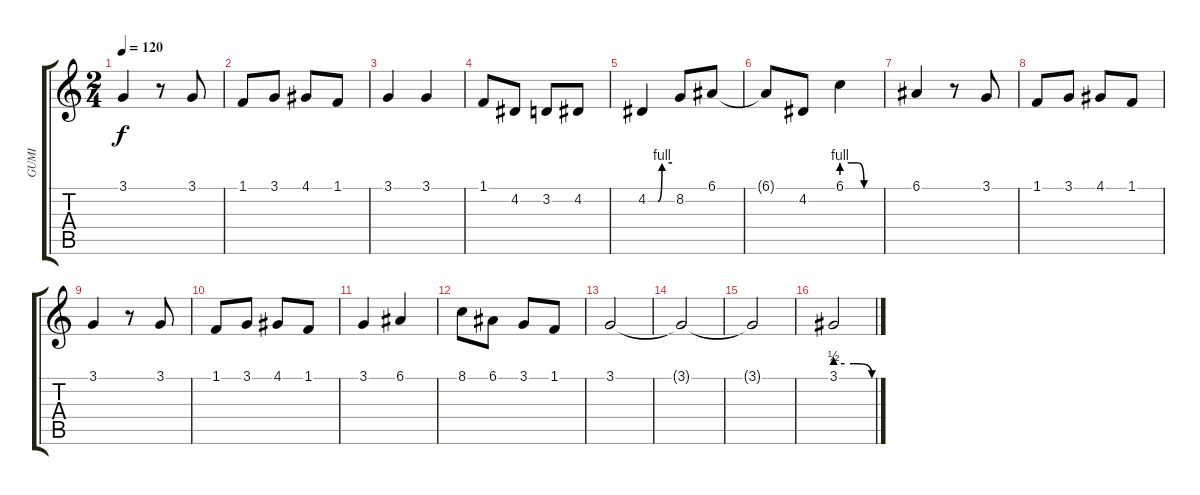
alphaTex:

\track ("GUMI" "GUMI") {instrument lead2sawtooth}
\staff {score tabs}
\tuning (E4 B3 G3 D3 A2 E2) {hide}
\ts (2 4)
\tempo 120
\clef g2
\ks c
3.1.4{dy f} r.8 3.1.8 |
1.1.8 3.1.8 4.1.8 1.1.8 |
3.1.4 3.1.4 |
1.1.8 4.2.8 3.2.8 4.2.8 |
4.2{be (custom 0 0 25 0 35 4 60 4)}.4 8.2.8 6.1.8 |
6.1{t}.8 4.2.8 6.1{be (custom 0 4 15 4 25 4 35 0 60 0)}.4 |
6.1.4 r.8 3.1.8 |
1.1.8 3.1.8 4.1.8 1.1.8 |
3.1.4 r.8 3.1.8 |
1.1.8 3.1.8 4.1.8 1.1.8 |
3.1.4 6.1.4 |
8.1.8 6.1.8 3.1.8 1.1.8 |
3.1.2 |
3.1{t}.2 |
3.1{t}.2 |
3.1{be (custom 0 2 15 2 30 2 37 2 60 0)}.2
